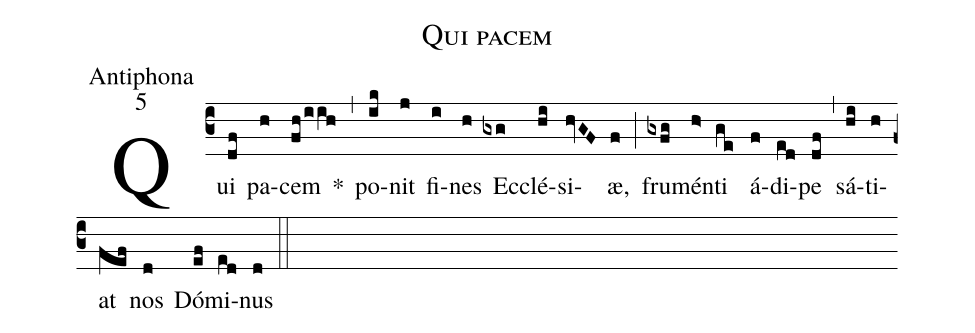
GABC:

name:Qui pacem;
office-part:Antiphona;
mode:5;
%%
(c3)Qui(df) pa(h)cem(fh/iih) *(,) po(ik)nit(j) fi(i)nes(h) Ec(gxg)clé(hi)si(hvGF)æ,(f) (;) fru(gxfg)mén(h>)ti(ge) á(f)di(ed)pe(df) (,) sá(hi)ti(h)at(fef) nos(d) Dó(ef)mi(ed)nus(d) (::)
